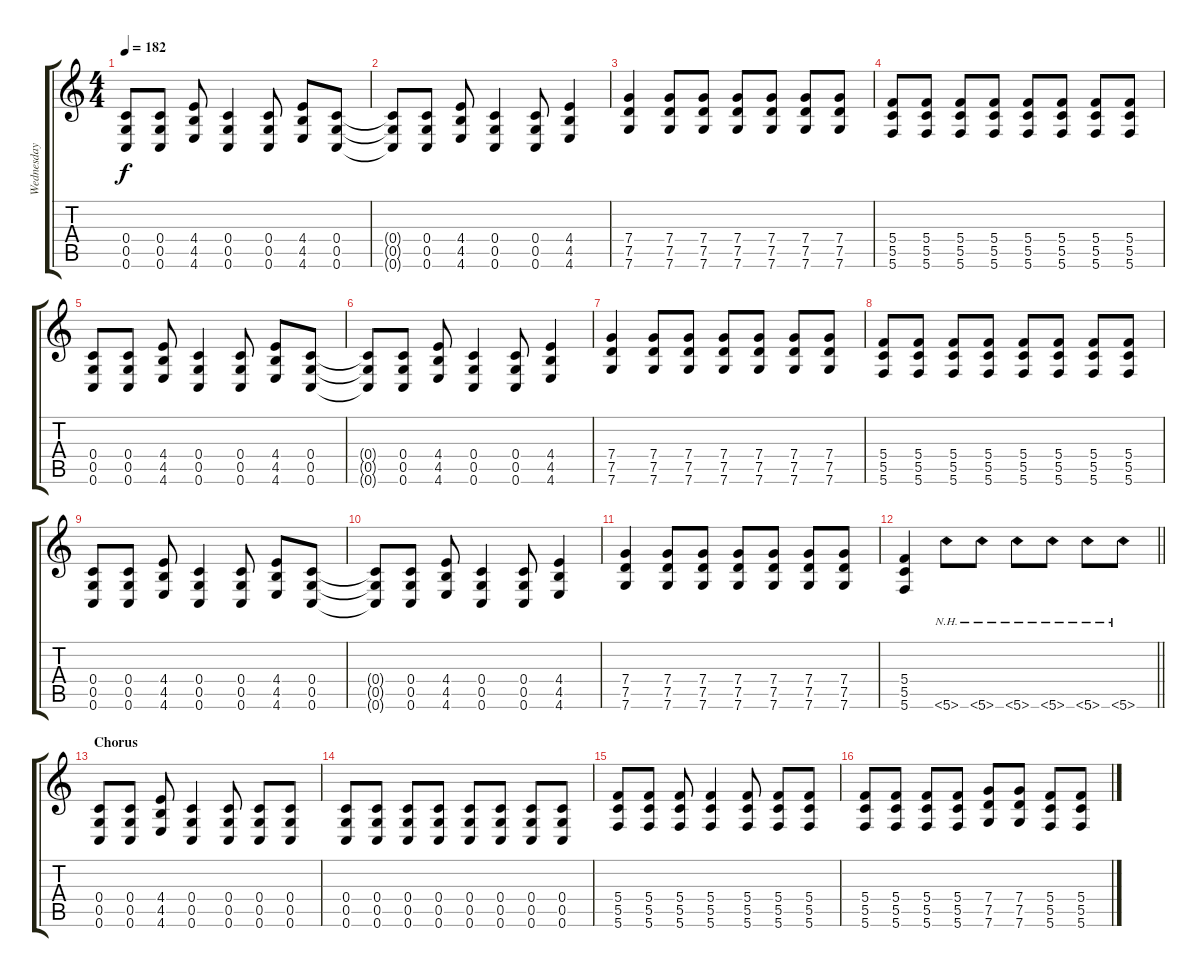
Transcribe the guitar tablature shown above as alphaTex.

\track ("Wednesday 13" "Wednesday ") {instrument distortionguitar}
\staff {score tabs}
\tuning (D4 A3 F3 C3 G2 C2) {hide}
\ts (4 4)
\tempo 182
\clef g2
\ks c
(0.4 0.5 0.6).8{dy f} (0.4 0.5 0.6).8 (4.4 4.5 4.6).8 (0.4 0.5 0.6).4 (0.4 0.5 0.6).8 (4.4 4.5 4.6).8 (0.4 0.5 0.6).8 |
(0.4{t} 0.5{t} 0.6{t}).8 (0.4 0.5 0.6).8 (4.4 4.5 4.6).8 (0.4 0.5 0.6).4 (0.4 0.5 0.6).8 (4.4 4.5 4.6).4 |
(7.4 7.5 7.6).4 (7.4 7.5 7.6).8 (7.4 7.5 7.6).8 (7.4 7.5 7.6).8 (7.4 7.5 7.6).8 (7.4 7.5 7.6).8 (7.4 7.5 7.6).8 |
(5.4 5.5 5.6).8 (5.4 5.5 5.6).8 (5.4 5.5 5.6).8 (5.4 5.5 5.6).8 (5.4 5.5 5.6).8 (5.4 5.5 5.6).8 (5.4 5.5 5.6).8 (5.4 5.5 5.6).8 |
(0.4 0.5 0.6).8 (0.4 0.5 0.6).8 (4.4 4.5 4.6).8 (0.4 0.5 0.6).4 (0.4 0.5 0.6).8 (4.4 4.5 4.6).8 (0.4 0.5 0.6).8 |
(0.4{t} 0.5{t} 0.6{t}).8 (0.4 0.5 0.6).8 (4.4 4.5 4.6).8 (0.4 0.5 0.6).4 (0.4 0.5 0.6).8 (4.4 4.5 4.6).4 |
(7.4 7.5 7.6).4 (7.4 7.5 7.6).8 (7.4 7.5 7.6).8 (7.4 7.5 7.6).8 (7.4 7.5 7.6).8 (7.4 7.5 7.6).8 (7.4 7.5 7.6).8 |
(5.4 5.5 5.6).8 (5.4 5.5 5.6).8 (5.4 5.5 5.6).8 (5.4 5.5 5.6).8 (5.4 5.5 5.6).8 (5.4 5.5 5.6).8 (5.4 5.5 5.6).8 (5.4 5.5 5.6).8 |
(0.4 0.5 0.6).8 (0.4 0.5 0.6).8 (4.4 4.5 4.6).8 (0.4 0.5 0.6).4 (0.4 0.5 0.6).8 (4.4 4.5 4.6).8 (0.4 0.5 0.6).8 |
(0.4{t} 0.5{t} 0.6{t}).8 (0.4 0.5 0.6).8 (4.4 4.5 4.6).8 (0.4 0.5 0.6).4 (0.4 0.5 0.6).8 (4.4 4.5 4.6).4 |
(7.4 7.5 7.6).4 (7.4 7.5 7.6).8 (7.4 7.5 7.6).8 (7.4 7.5 7.6).8 (7.4 7.5 7.6).8 (7.4 7.5 7.6).8 (7.4 7.5 7.6).8 |
\barLineRight lightlight
(5.4 5.5 5.6).4 5.6{nh}.8 5.6{nh}.8 5.6{nh}.8 5.6{nh}.8 5.6{nh}.8 5.6{nh}.8 |
\section ("" "Chorus")
(0.4 0.5 0.6).8 (0.4 0.5 0.6).8 (4.4 4.5 4.6).8 (0.4 0.5 0.6).4 (0.4 0.5 0.6).8 (0.4 0.5 0.6).8 (0.4 0.5 0.6).8 |
(0.4 0.5 0.6).8 (0.4 0.5 0.6).8 (0.4 0.5 0.6).8 (0.4 0.5 0.6).8 (0.4 0.5 0.6).8 (0.4 0.5 0.6).8 (0.4 0.5 0.6).8 (0.4 0.5 0.6).8 |
(5.4 5.5 5.6).8 (5.4 5.5 5.6).8 (5.4 5.5 5.6).8 (5.4 5.5 5.6).4 (5.4 5.5 5.6).8 (5.4 5.5 5.6).8 (5.4 5.5 5.6).8 |
(5.4 5.5 5.6).8 (5.4 5.5 5.6).8 (5.4 5.5 5.6).8 (5.4 5.5 5.6).8 (7.4 7.5 7.6).8 (7.4 7.5 7.6).8 (5.4 5.5 5.6).8 (5.4 5.5 5.6).8
